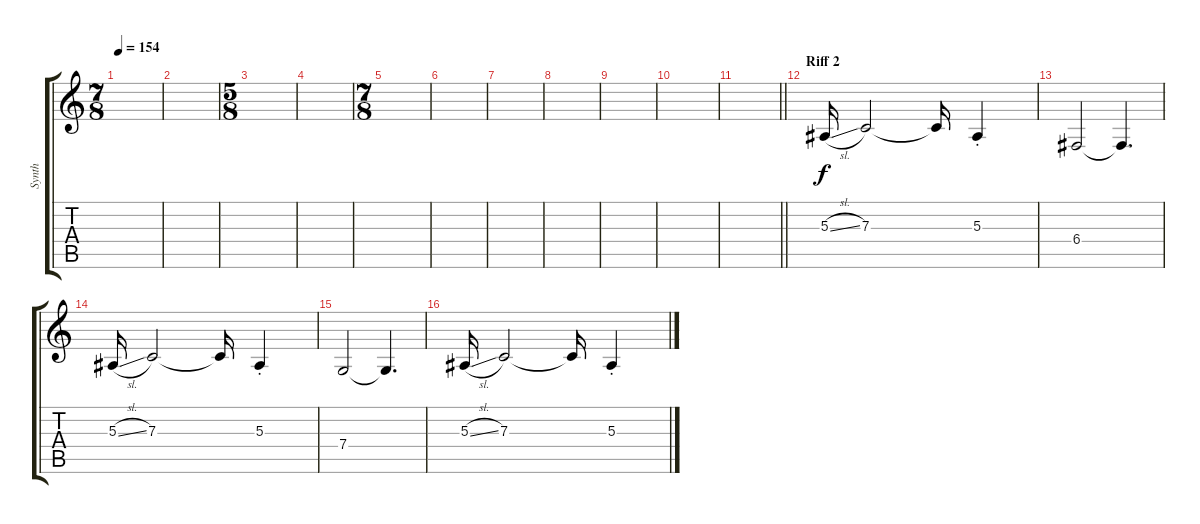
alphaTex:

\track ("Synth" "Synth") {instrument lead2sawtooth}
\staff {score tabs}
\tuning (D4 A3 F3 C3 G2 C2) {hide}
\ts (7 8)
\tempo 154
\clef g2
\ks c
|
|
\ts (5 8)
|
|
\ts (7 8)
|
|
|
|
|
|
\barLineRight lightlight
|
\section ("" "Riff 2")
5.3{sl}.16 7.3.2 7.3{t}.16 5.3{st}.4 |
6.4.2 6.4{t}.4{d} |
5.3{sl}.16 7.3.2 7.3{t}.16 5.3{st}.4 |
7.4.2 7.4{t}.4{d} |
5.3{sl}.16 7.3.2 7.3{t}.16 5.3{st}.4
